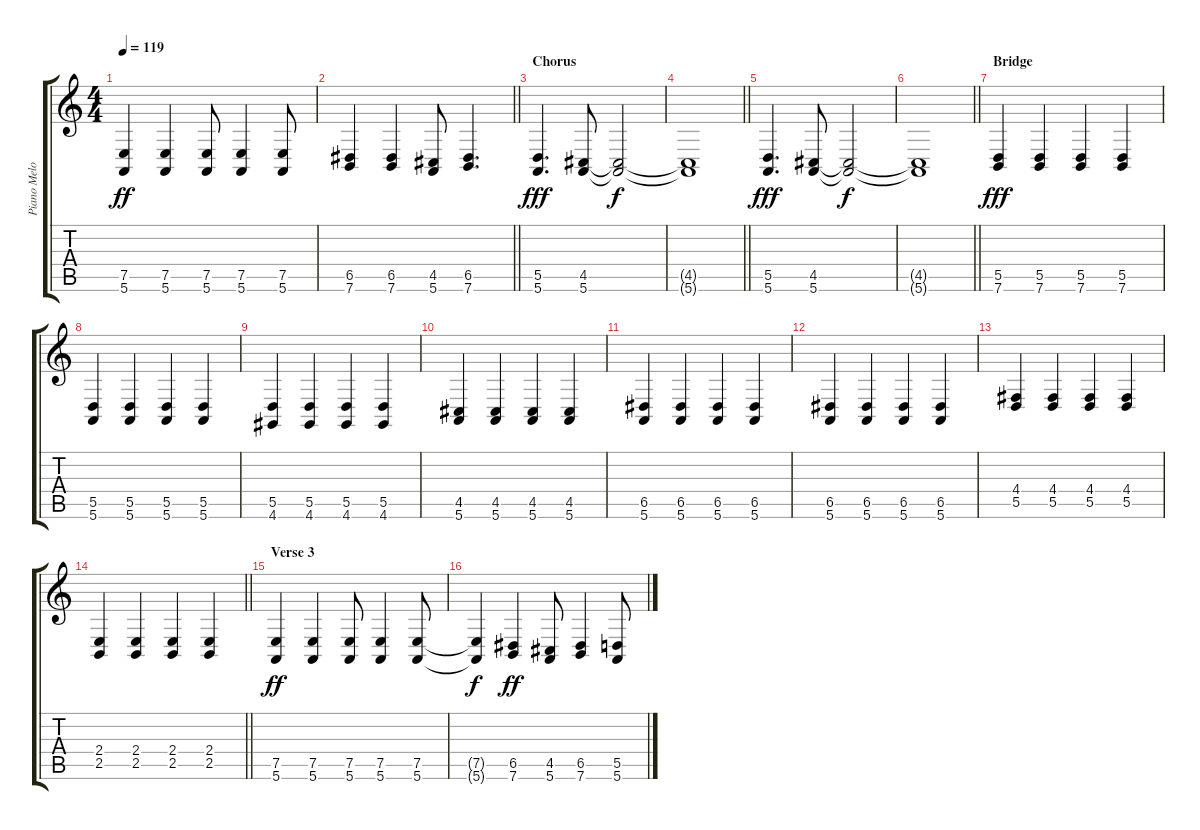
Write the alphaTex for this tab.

\track ("Piano Melody (Paul McCartney)" "Piano Melo") {instrument acousticgrandpiano}
\staff {score tabs}
\tuning (E4 B3 G3 D3 A2 E2) {hide}
\ts (4 4)
\tempo 119
\clef g2
\ks c
(7.5 5.6).4{dy ff} (7.5 5.6).4 (7.5 5.6).8 (7.5 5.6).4 (7.5 5.6).8 |
\barLineRight lightlight
(6.5 7.6).4 (6.5 7.6).4 (4.5 5.6).8 (6.5 7.6).4{d} |
\section ("" "Chorus")
(5.5 5.6).4{d dy fff} (4.5 5.6).8 (4.5{t} 5.6{t}).2{dy f} |
\barLineRight lightlight
(4.5{t} 5.6{t}).1 |
(5.5 5.6).4{d dy fff} (4.5 5.6).8 (4.5{t} 5.6{t}).2{dy f} |
\barLineRight lightlight
(4.5{t} 5.6{t}).1 |
\section ("" "Bridge")
(5.5 7.6).4{dy fff} (5.5 7.6).4 (5.5 7.6).4 (5.5 7.6).4 |
(5.5 5.6).4 (5.5 5.6).4 (5.5 5.6).4 (5.5 5.6).4 |
(5.5 4.6).4 (5.5 4.6).4 (5.5 4.6).4 (5.5 4.6).4 |
(4.5 5.6).4 (4.5 5.6).4 (4.5 5.6).4 (4.5 5.6).4 |
(6.5 5.6).4 (6.5 5.6).4 (6.5 5.6).4 (6.5 5.6).4 |
(6.5 5.6).4 (6.5 5.6).4 (6.5 5.6).4 (6.5 5.6).4 |
(4.4 5.5).4 (4.4 5.5).4 (4.4 5.5).4 (4.4 5.5).4 |
\barLineRight lightlight
(2.4 2.5).4 (2.4 2.5).4 (2.4 2.5).4 (2.4 2.5).4 |
\section ("" "Verse 3")
(7.5 5.6).4{dy ff} (7.5 5.6).4 (7.5 5.6).8 (7.5 5.6).4 (7.5 5.6).8 |
(7.5{t} 5.6{t}).4{dy f} (6.5 7.6).4{dy ff} (4.5 5.6).8 (6.5 7.6).4 (5.5 5.6).8
